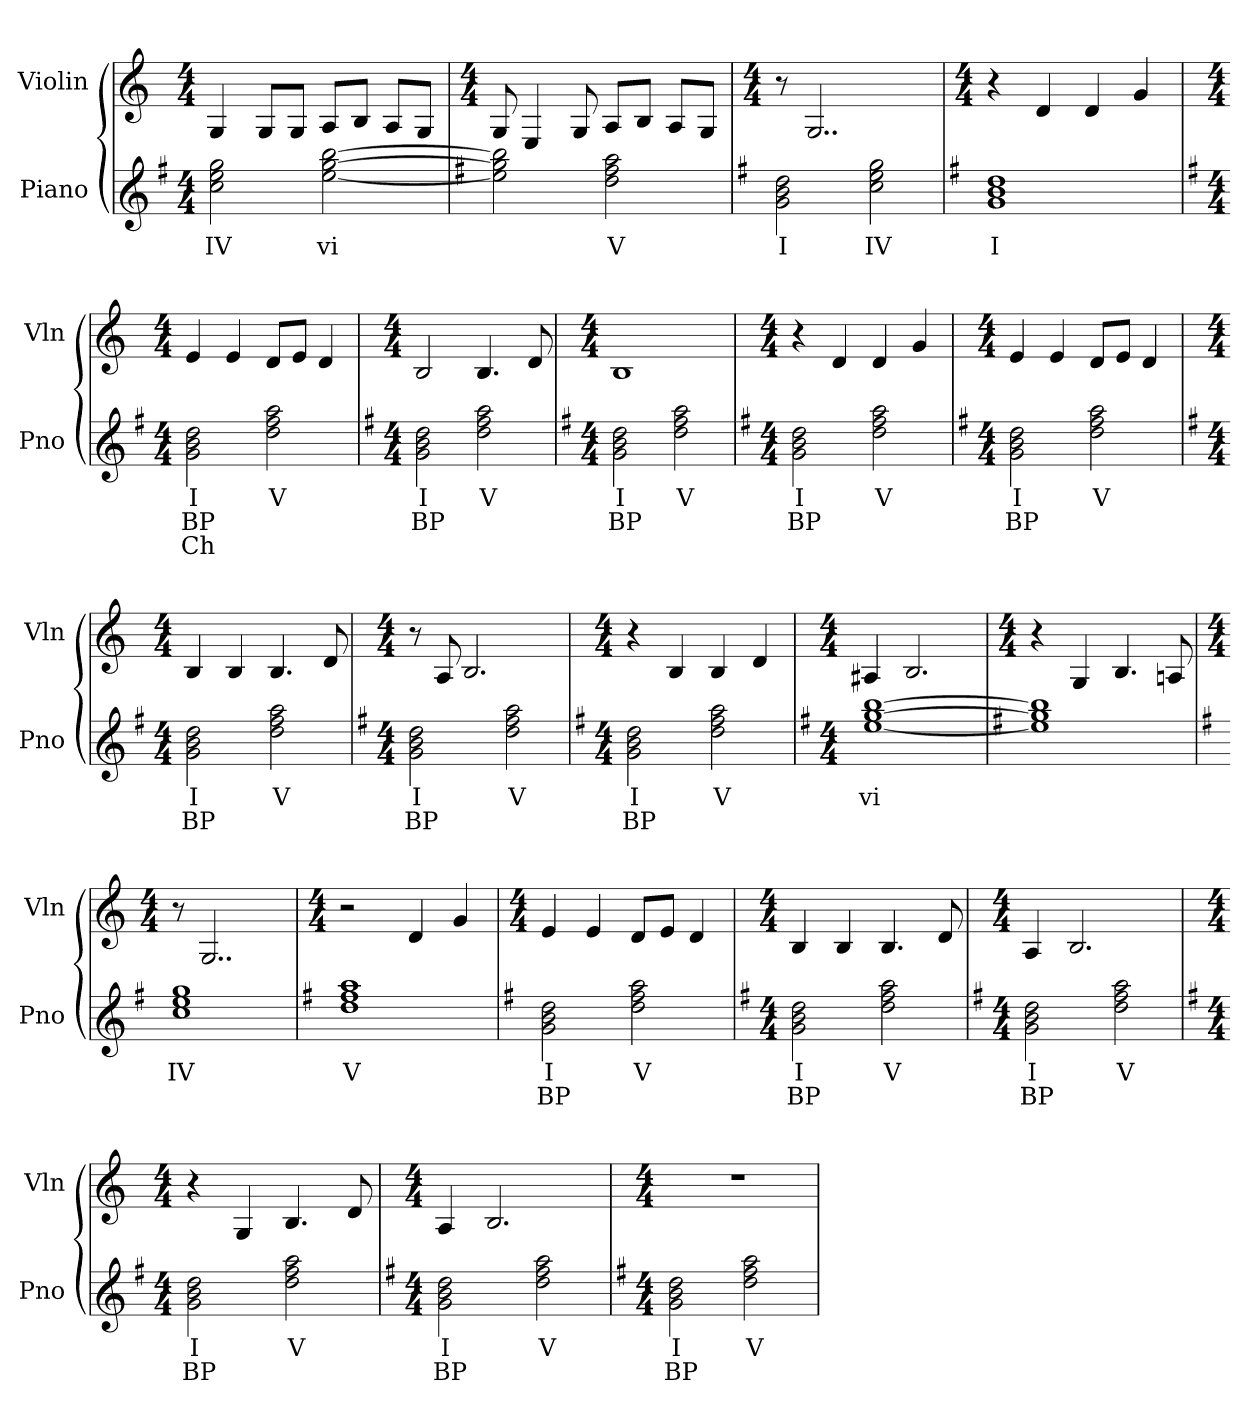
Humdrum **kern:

**kern	**text	**text	**text	**kern
*part2	*part2	*part2	*part2	*part1
*staff2	*staff2	*staff2	*staff2	*staff1
*I"Piano	*	*	*	*I"Violin
*I'Pno	*	*	*	*I'Vln
*k[f#]	*	*	*	*
*G:	*	*	*	*
*M4/4	*	*	*	*M4/4
=	=	=	=	=
2cc 2ee 2gg	IV	.	.	4G
.	.	.	.	8GL
.	.	.	.	8GJ
[2ee [2gg [2bb	vi	.	.	8AL
.	.	.	.	8BJ
.	.	.	.	8AL
.	.	.	.	8GJ
=	=	=	=	=
*k[f#]	*	*	*	*
*G:	*	*	*	*
*	*	*	*	*M4/4
2ee] 2gg] 2bb]	.	.	.	8G
.	.	.	.	4E
.	.	.	.	8G
2dd 2ff# 2aa	V	.	.	8AL
.	.	.	.	8BJ
.	.	.	.	8AL
.	.	.	.	8GJ
=	=	=	=	=
*k[f#]	*	*	*	*
*G:	*	*	*	*
*	*	*	*	*M4/4
2g 2b 2dd	I	.	.	8r
.	.	.	.	2..G
2cc 2ee 2gg	IV	.	.	.
=	=	=	=	=
*k[f#]	*	*	*	*
*G:	*	*	*	*
*	*	*	*	*M4/4
1g 1b 1dd	I	.	.	4r
.	.	.	.	4d
.	.	.	.	4d
.	.	.	.	4g
=	=	=	=	=
*k[f#]	*	*	*	*
*G:	*	*	*	*
*M4/4	*	*	*	*M4/4
2g 2b 2dd	I	BP	Ch	4e
.	.	.	.	4e
2dd 2ff# 2aa	V	.	.	8dL
.	.	.	.	8eJ
.	.	.	.	4d
=	=	=	=	=
*k[f#]	*	*	*	*
*G:	*	*	*	*
*M4/4	*	*	*	*M4/4
2g 2b 2dd	I	BP	.	2B
2dd 2ff# 2aa	V	.	.	4.B
.	.	.	.	8d
=	=	=	=	=
*k[f#]	*	*	*	*
*G:	*	*	*	*
*M4/4	*	*	*	*M4/4
2g 2b 2dd	I	BP	.	1B
2dd 2ff# 2aa	V	.	.	.
=	=	=	=	=
*k[f#]	*	*	*	*
*G:	*	*	*	*
*M4/4	*	*	*	*M4/4
2g 2b 2dd	I	BP	.	4r
.	.	.	.	4d
2dd 2ff# 2aa	V	.	.	4d
.	.	.	.	4g
=	=	=	=	=
*k[f#]	*	*	*	*
*G:	*	*	*	*
*M4/4	*	*	*	*M4/4
2g 2b 2dd	I	BP	.	4e
.	.	.	.	4e
2dd 2ff# 2aa	V	.	.	8dL
.	.	.	.	8eJ
.	.	.	.	4d
=	=	=	=	=
*k[f#]	*	*	*	*
*G:	*	*	*	*
*M4/4	*	*	*	*M4/4
2g 2b 2dd	I	BP	.	4B
.	.	.	.	4B
2dd 2ff# 2aa	V	.	.	4.B
.	.	.	.	8d
=	=	=	=	=
*k[f#]	*	*	*	*
*G:	*	*	*	*
*M4/4	*	*	*	*M4/4
2g 2b 2dd	I	BP	.	8r
.	.	.	.	8A
.	.	.	.	2.B
2dd 2ff# 2aa	V	.	.	.
=	=	=	=	=
*k[f#]	*	*	*	*
*G:	*	*	*	*
*M4/4	*	*	*	*M4/4
2g 2b 2dd	I	BP	.	4r
.	.	.	.	4B
2dd 2ff# 2aa	V	.	.	4B
.	.	.	.	4d
=	=	=	=	=
*k[f#]	*	*	*	*
*G:	*	*	*	*
*M4/4	*	*	*	*M4/4
[1ee [1gg [1bb	vi	.	.	4A#X
.	.	.	.	2.B
=	=	=	=	=
*k[f#]	*	*	*	*
*G:	*	*	*	*
*	*	*	*	*M4/4
1ee] 1gg] 1bb]	.	.	.	4r
.	.	.	.	4G
.	.	.	.	4.B
.	.	.	.	8An
=	=	=	=	=
*k[f#]	*	*	*	*
*G:	*	*	*	*
*	*	*	*	*M4/4
1cc 1ee 1gg	IV	.	.	8r
.	.	.	.	2..G
=	=	=	=	=
*k[f#]	*	*	*	*
*G:	*	*	*	*
*	*	*	*	*M4/4
1dd 1ff# 1aa	V	.	.	2r
.	.	.	.	4d
.	.	.	.	4g
=	=	=	=	=
*k[f#]	*	*	*	*
*G:	*	*	*	*
*	*	*	*	*M4/4
2g 2b 2dd	I	BP	.	4e
.	.	.	.	4e
2dd 2ff# 2aa	V	.	.	8dL
.	.	.	.	8eJ
.	.	.	.	4d
=	=	=	=	=
*k[f#]	*	*	*	*
*G:	*	*	*	*
*M4/4	*	*	*	*M4/4
2g 2b 2dd	I	BP	.	4B
.	.	.	.	4B
2dd 2ff# 2aa	V	.	.	4.B
.	.	.	.	8d
=	=	=	=	=
*k[f#]	*	*	*	*
*G:	*	*	*	*
*M4/4	*	*	*	*M4/4
2g 2b 2dd	I	BP	.	4A
.	.	.	.	2.B
2dd 2ff# 2aa	V	.	.	.
=	=	=	=	=
*k[f#]	*	*	*	*
*G:	*	*	*	*
*M4/4	*	*	*	*M4/4
2g 2b 2dd	I	BP	.	4r
.	.	.	.	4G
2dd 2ff# 2aa	V	.	.	4.B
.	.	.	.	8d
=	=	=	=	=
*k[f#]	*	*	*	*
*G:	*	*	*	*
*M4/4	*	*	*	*M4/4
2g 2b 2dd	I	BP	.	4A
.	.	.	.	2.B
2dd 2ff# 2aa	V	.	.	.
=	=	=	=	=
*k[f#]	*	*	*	*
*G:	*	*	*	*
*M4/4	*	*	*	*M4/4
2g 2b 2dd	I	BP	.	1r
2dd 2ff# 2aa	V	.	.	.
=	=	=	=	=
*-	*-	*-	*-	*-
